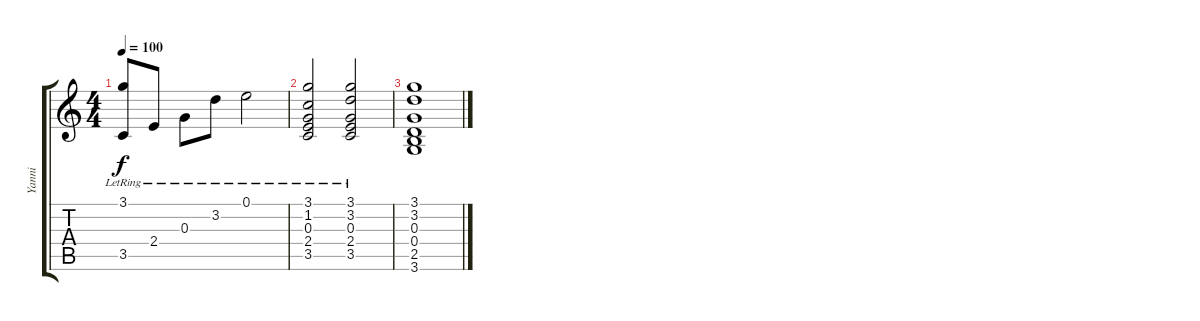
\track ("Yanni" "Yanni") {instrument acousticguitarnylon}
\staff {score tabs}
\tuning (E4 B3 G3 D3 A2 E2) {hide}
\ts (4 4)
\tempo 100
\clef g2
\ks c
(3.1{lr} 3.5{lr}).8{dy f} 2.4{lr}.8 0.3{lr}.8 3.2{lr}.8 0.1{lr}.2 |
(3.1{lr} 1.2{lr} 0.3{lr} 2.4{lr} 3.5{lr}).2 (3.1{lr} 3.2{lr} 0.3{lr} 2.4{lr} 3.5{lr}).2 |
(3.1 3.2 0.3 0.4 2.5 3.6).1
